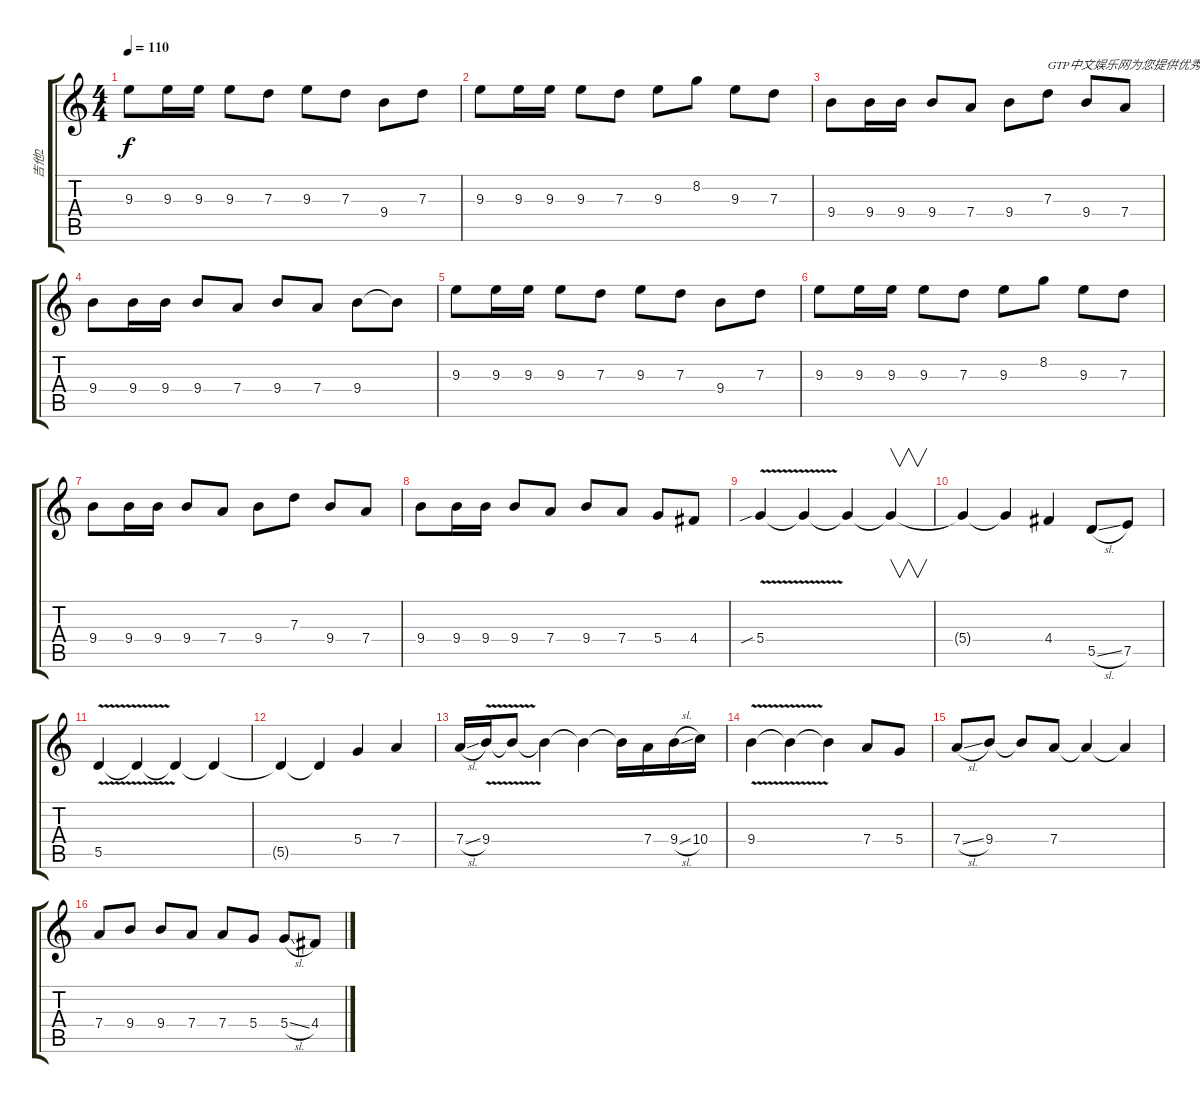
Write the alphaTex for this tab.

\track ("吉他2" "吉他2") {instrument distortionguitar}
\staff {score tabs}
\tuning (E4 B3 G3 D3 A2 E2) {hide}
\ts (4 4)
\tempo 110
\clef g2
\ks c
9.3.8{dy f} 9.3.16 9.3.16 9.3.8 7.3.8 9.3.8 7.3.8 9.4.8 7.3.8 |
9.3.8 9.3.16 9.3.16 9.3.8 7.3.8 9.3.8 8.2.8 9.3.8 7.3.8 |
9.4.8 9.4.16 9.4.16 9.4.8 7.4.8 9.4.8 7.3.8{txt "GTP中文娱乐网为您提供优秀的谱子"} 9.4.8 7.4.8 |
9.4.8 9.4.16 9.4.16 9.4.8 7.4.8 9.4.8 7.4.8 9.4.8 9.4{t}.8 |
9.3.8 9.3.16 9.3.16 9.3.8 7.3.8 9.3.8 7.3.8 9.4.8 7.3.8 |
9.3.8 9.3.16 9.3.16 9.3.8 7.3.8 9.3.8 8.2.8 9.3.8 7.3.8 |
9.4.8 9.4.16 9.4.16 9.4.8 7.4.8 9.4.8 7.3.8 9.4.8 7.4.8 |
9.4.8 9.4.16 9.4.16 9.4.8 7.4.8 9.4.8{instrument distortionguitar} 7.4.8 5.4.8 4.4.8 |
5.4{v sib}.4{volume 16 instrument distortionguitar} 5.4{t}.4 5.4{t}.4 5.4{t}.4{v} |
5.4{t}.4 5.4{t}.4 4.4.4 5.5{sl}.8 7.5.8 |
5.5{v}.4 5.5{t}.4 5.5{t}.4 5.5{t}.4 |
5.5{t}.4 5.5{t}.4 5.4.4 7.4.4 |
7.4{sl}.16 9.4{v}.16 9.4{t}.8 9.4{t}.4 9.4{t}.4 9.4{t}.16 7.4.16 9.4{sl}.16 10.4.16 |
9.4{v}.4 9.4{t}.4 9.4{t}.4 7.4.8 5.4.8 |
7.4{sl}.8 9.4.8 9.4{t}.8 7.4.8 7.4{t}.4 7.4{t}.4 |
7.4.8 9.4.8 9.4.8 7.4.8 7.4.8 5.4.8 5.4{sl}.8 4.4.8
